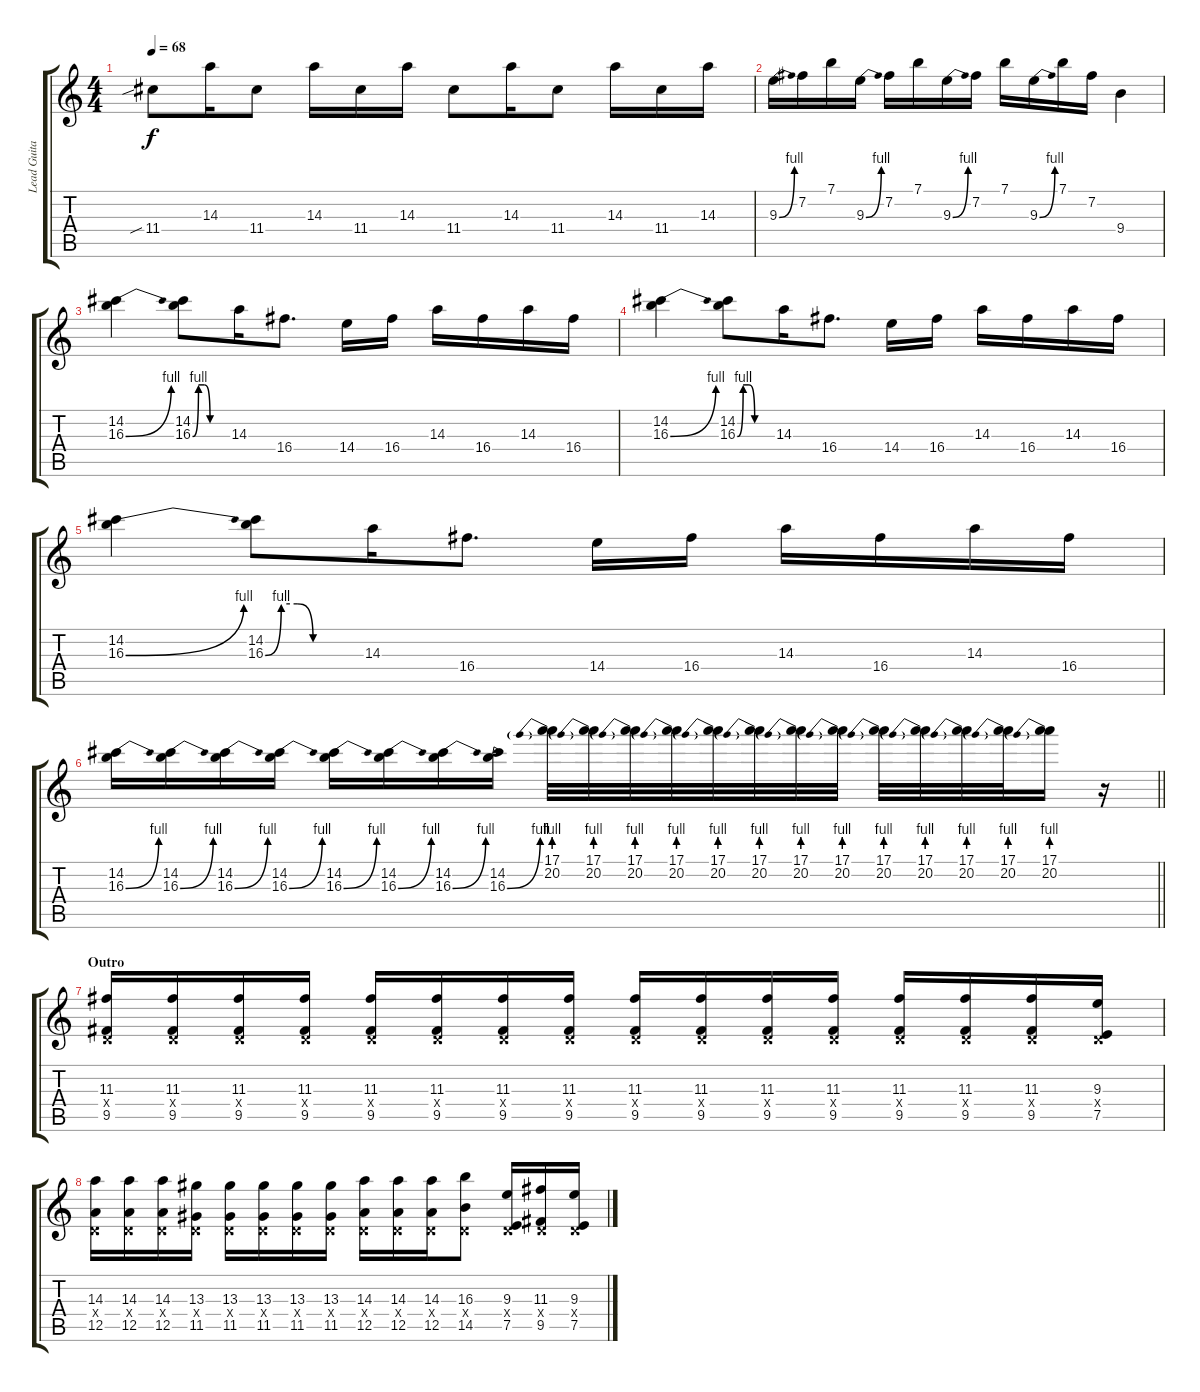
\track ("Lead Guitar" "Lead Guita") {instrument overdrivenguitar}
\staff {score tabs}
\tuning (E4 B3 G3 D3 A2 E2) {hide}
\ts (4 4)
\tempo 68
\clef g2
\ks c
11.4{sib}.8{dy f} 14.3.16 11.4.8 14.3.16 11.4.16 14.3.16 11.4.8 14.3.16 11.4.8 14.3.16 11.4.16 14.3.16 |
9.3{be (bend 0 0 60 4)}.16 7.2.16 7.1.16 9.3{be (bend 0 0 60 4)}.16 7.2.16 7.1.16 9.3{be (bend 0 0 60 4)}.16 7.2.16 7.1.16 9.3{be (bend 0 0 60 4)}.16 7.1.16 7.2.16 9.4.4 |
(14.2 16.3{be (bend 0 0 60 4)}).4 (14.2 16.3{be (custom 0 0 10 4 20 4 30 0 60 0)}).8 14.3.16 16.4.8{d} 14.4.16 16.4.16 14.3.16 16.4.16 14.3.16 16.4.16 |
(14.2 16.3{be (bend 0 0 60 4)}).4 (14.2 16.3{be (custom 0 0 10 4 20 4 30 0 60 0)}).8 14.3.16 16.4.8{d} 14.4.16 16.4.16 14.3.16 16.4.16 14.3.16 16.4.16 |
(14.2 16.3{be (bend 0 0 60 4)}).4 (14.2 16.3{be (custom 0 0 10 4 20 4 30 0 60 0)}).8 14.3.16 16.4.8{d} 14.4.16 16.4.16 14.3.16 16.4.16 14.3.16 16.4.16 |
\barLineRight lightlight
(14.2 16.3{be (bend 0 0 60 4)}).16 (14.2 16.3{be (bend 0 0 60 4)}).16 (14.2 16.3{be (bend 0 0 60 4)}).16 (14.2 16.3{be (bend 0 0 60 4)}).16 (14.2 16.3{be (bend 0 0 60 4)}).16 (14.2 16.3{be (bend 0 0 60 4)}).16 (14.2 16.3{be (bend 0 0 60 4)}).16 (14.2 16.3{be (bend 0 0 60 4)}).16 (17.1 20.2{be (prebend 0 4 60 4)}).32 (17.1 20.2{be (prebend 0 4 60 4)}).32 (17.1 20.2{be (prebend 0 4 60 4)}).32 (17.1 20.2{be (prebend 0 4 60 4)}).32 (17.1 20.2{be (prebend 0 4 60 4)}).32 (17.1 20.2{be (prebend 0 4 60 4)}).32 (17.1 20.2{be (prebend 0 4 60 4)}).32 (17.1 20.2{be (prebend 0 4 60 4)}).32 (17.1 20.2{be (prebend 0 4 60 4)}).32 (17.1 20.2{be (prebend 0 4 60 4)}).32 (17.1 20.2{be (prebend 0 4 60 4)}).32 (17.1 20.2{be (prebend 0 4 60 4)}).32 (17.1 20.2{be (prebend 0 4 60 4)}).16 r.16 |
\section ("" "Outro")
(11.3 0.4{x} 9.5).16 (11.3 0.4{x} 9.5).16 (11.3 0.4{x} 9.5).16 (11.3 0.4{x} 9.5).16 (11.3 0.4{x} 9.5).16 (11.3 0.4{x} 9.5).16 (11.3 0.4{x} 9.5).16 (11.3 0.4{x} 9.5).16 (11.3 0.4{x} 9.5).16 (11.3 0.4{x} 9.5).16 (11.3 0.4{x} 9.5).16 (11.3 0.4{x} 9.5).16 (11.3 0.4{x} 9.5).16 (11.3 0.4{x} 9.5).16 (11.3 0.4{x} 9.5).16 (9.3 0.4{x} 7.5).16 |
(14.3 0.4{x} 12.5).16 (14.3 0.4{x} 12.5).16 (14.3 0.4{x} 12.5).16 (13.3 0.4{x} 11.5).16 (13.3 0.4{x} 11.5).16 (13.3 0.4{x} 11.5).16 (13.3 0.4{x} 11.5).16 (13.3 0.4{x} 11.5).16 (14.3 0.4{x} 12.5).16 (14.3 0.4{x} 12.5).16 (14.3 0.4{x} 12.5).16 (16.3 0.4{x} 14.5).8 (9.3 0.4{x} 7.5).16 (11.3 0.4{x} 9.5).16 (9.3 0.4{x} 7.5).16
